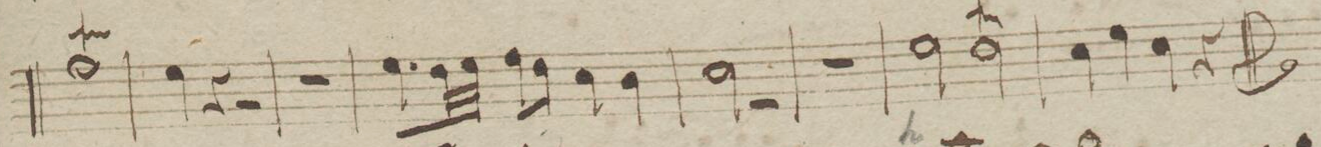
**kern	**dynam
*I"Clarinetto 1mo in B.	*
*clefG2	*
*k[b-e-]	*
*met(c)	*
*M4/4	*
1ee-\T	.
=103	=103
4dd\	.
4r	.
2r	.
=104	=104
1r	.
=105	=105
8.dd\L	.
32cc\LL	.
32dd\JJJ	.
8ee-\L	.
8cc\J	.
4b-\	.
4a/	.
=106	=106
2b-\	.
2r	.
=107	=107
1r	.
=	=
1ryy	.
=108	=108
2dd\	.
2cc\T	.
=109	=109
4b-\	.
4dd\	.
4b-\	.
4r	.
==	==
*-	*-
